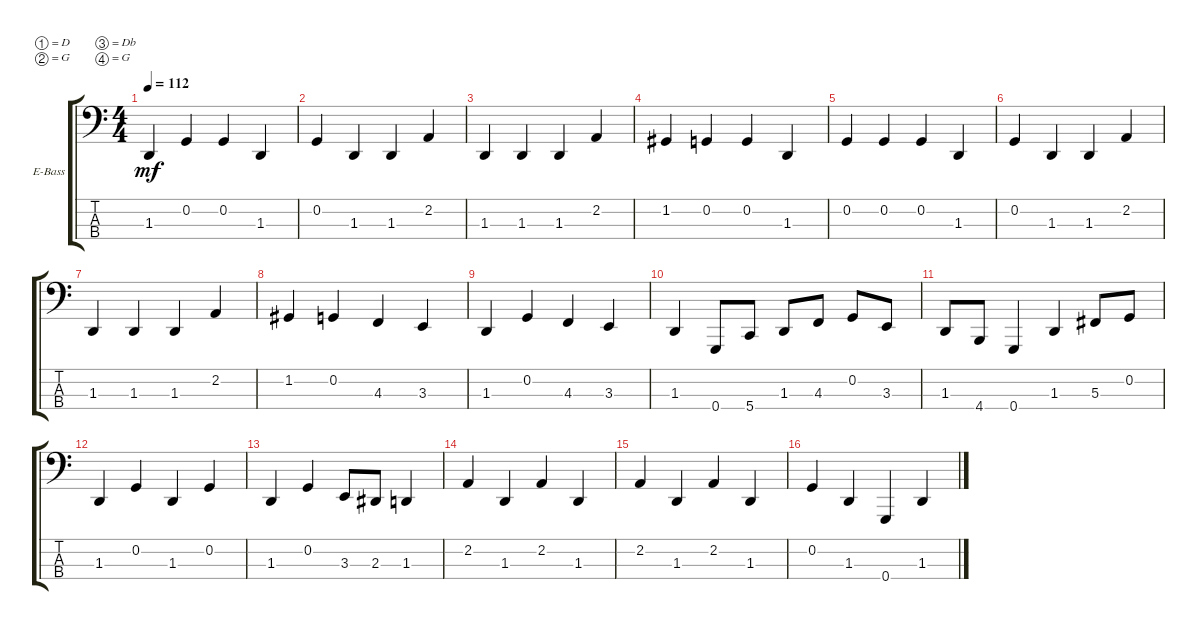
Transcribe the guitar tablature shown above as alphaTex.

\defaultSystemsLayout 4
\bracketExtendMode groupsimilarinstruments
\firstSystemTrackNameOrientation horizontal
\otherSystemsTrackNameOrientation horizontal
\track ("Electric Bass" "E-Bass") {instrument electricbassfinger}
\staff {score tabs}
\tuning (D2 G1 Db1 G0)
\ts (4 4)
\tempo 112
\clef f4
\ks c
1.3.4{dy mf} 0.2.4 0.2.4 1.3.4 |
0.2.4 1.3.4 1.3.4 2.2.4 |
1.3.4 1.3.4 1.3.4 2.2.4 |
1.2.4 0.2.4 0.2.4 1.3.4 |
0.2.4 0.2.4 0.2.4 1.3.4 |
0.2.4 1.3.4 1.3.4 2.2.4 |
1.3.4 1.3.4 1.3.4 2.2.4 |
1.2.4 0.2.4 4.3.4 3.3.4 |
1.3.4 0.2.4 4.3.4 3.3.4 |
1.3.4 0.4.8 5.4.8 1.3.8 4.3.8 0.2.8 3.3.8 |
1.3.8 4.4.8 0.4.4 1.3.4 5.3.8 0.2.8 |
1.3.4 0.2.4 1.3.4 0.2.4 |
1.3.4 0.2.4 3.3.8 2.3.8 1.3.4 |
2.2.4 1.3.4 2.2.4 1.3.4 |
2.2.4 1.3.4 2.2.4 1.3.4 |
0.2.4 1.3.4 0.4.4 1.3.4
